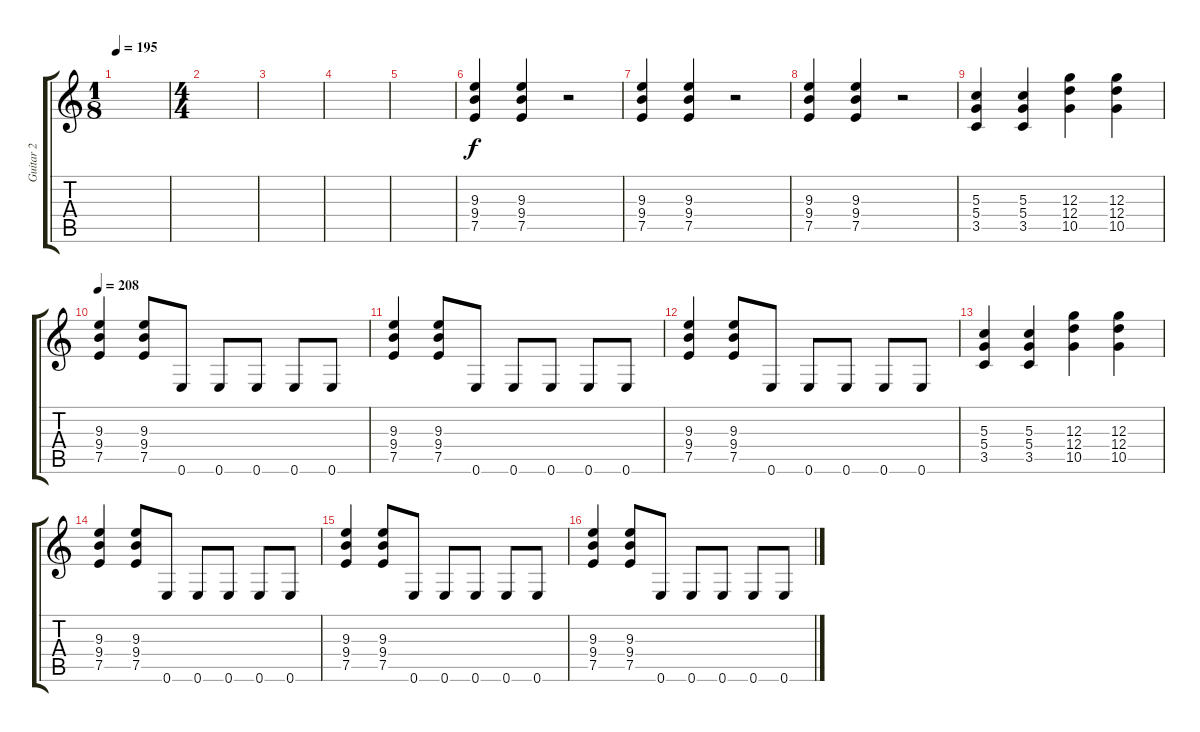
\track ("Guitar 2" "Guitar 2") {instrument overdrivenguitar}
\staff {score tabs}
\tuning (E4 B3 G3 D3 A2 E2) {hide}
\ts (1 8)
\tempo 195
\clef g2
\ks c
|
\ts (4 4)
|
|
|
|
(9.3 9.4 7.5).4 (9.3 9.4 7.5).4 r.2 |
(9.3 9.4 7.5).4 (9.3 9.4 7.5).4 r.2 |
(9.3 9.4 7.5).4 (9.3 9.4 7.5).4 r.2 |
(5.3 5.4 3.5).4 (5.3 5.4 3.5).4 (12.3 12.4 10.5).4 (12.3 12.4 10.5).4 |
\tempo 208
(9.3 9.4 7.5).4 (9.3 9.4 7.5).8 0.6.8 0.6.8 0.6.8 0.6.8 0.6.8 |
(9.3 9.4 7.5).4 (9.3 9.4 7.5).8 0.6.8 0.6.8 0.6.8 0.6.8 0.6.8 |
(9.3 9.4 7.5).4 (9.3 9.4 7.5).8 0.6.8 0.6.8 0.6.8 0.6.8 0.6.8 |
(5.3 5.4 3.5).4 (5.3 5.4 3.5).4 (12.3 12.4 10.5).4 (12.3 12.4 10.5).4 |
(9.3 9.4 7.5).4 (9.3 9.4 7.5).8 0.6.8 0.6.8 0.6.8 0.6.8 0.6.8 |
(9.3 9.4 7.5).4 (9.3 9.4 7.5).8 0.6.8 0.6.8 0.6.8 0.6.8 0.6.8 |
(9.3 9.4 7.5).4 (9.3 9.4 7.5).8 0.6.8 0.6.8 0.6.8 0.6.8 0.6.8
